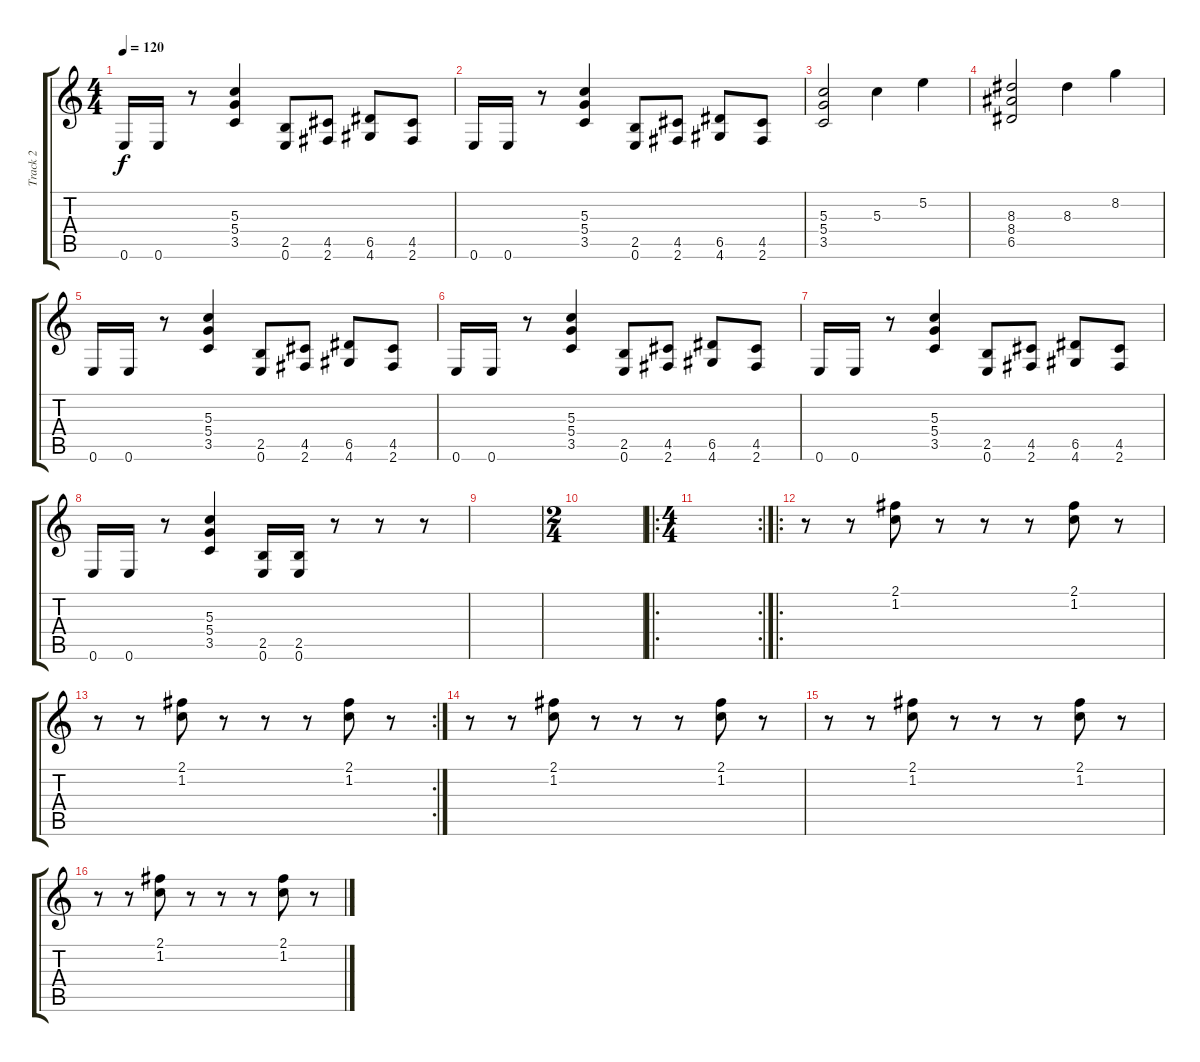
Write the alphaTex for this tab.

\track ("Track 2" "Track 2") {instrument overdrivenguitar}
\staff {score tabs}
\tuning (E4 B3 G3 D3 A2 E2) {hide}
\ts (4 4)
\tempo 120
\clef g2
\ks c
0.6.16{dy f} 0.6.16 r.8 (5.3 5.4 3.5).4 (2.5 0.6).8 (4.5 2.6).8 (6.5 4.6).8 (4.5 2.6).8 |
0.6.16 0.6.16 r.8 (5.3 5.4 3.5).4 (2.5 0.6).8 (4.5 2.6).8 (6.5 4.6).8 (4.5 2.6).8 |
(5.3 5.4 3.5).2 5.3.4 5.2.4 |
(8.3 8.4 6.5).2 8.3.4 8.2.4 |
0.6.16 0.6.16 r.8 (5.3 5.4 3.5).4 (2.5 0.6).8 (4.5 2.6).8 (6.5 4.6).8 (4.5 2.6).8 |
0.6.16 0.6.16 r.8 (5.3 5.4 3.5).4 (2.5 0.6).8 (4.5 2.6).8 (6.5 4.6).8 (4.5 2.6).8 |
0.6.16 0.6.16 r.8 (5.3 5.4 3.5).4 (2.5 0.6).8 (4.5 2.6).8 (6.5 4.6).8 (4.5 2.6).8 |
0.6.16 0.6.16 r.8 (5.3 5.4 3.5).4 (2.5 0.6).16 (2.5 0.6).16 r.8 r.8 r.8 |
|
\ts (2 4)
|
\ro
\rc 2
\ts (4 4)
|
\ro
r.8 r.8 (2.1 1.2).8 r.8 r.8 r.8 (2.1 1.2).8 r.8 |
\rc 2
r.8 r.8 (2.1 1.2).8 r.8 r.8 r.8 (2.1 1.2).8 r.8 |
r.8 r.8 (2.1 1.2).8 r.8 r.8 r.8 (2.1 1.2).8 r.8 |
r.8 r.8 (2.1 1.2).8 r.8 r.8 r.8 (2.1 1.2).8 r.8 |
r.8 r.8 (2.1 1.2).8 r.8 r.8 r.8 (2.1 1.2).8 r.8
